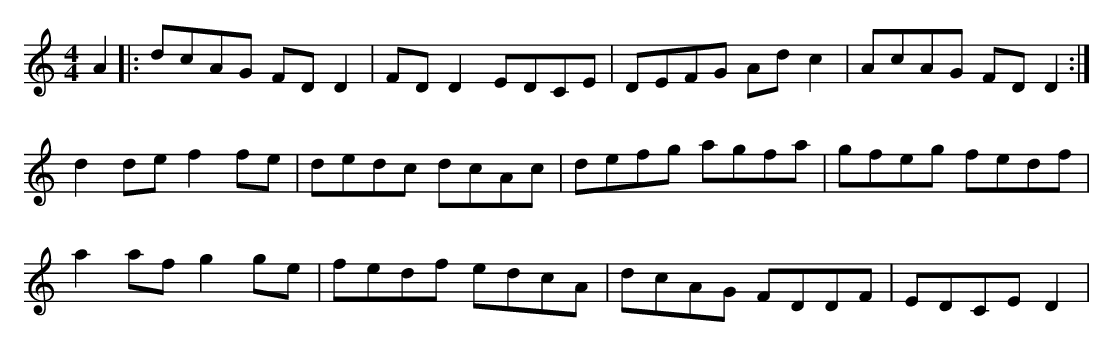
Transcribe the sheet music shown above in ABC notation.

X:1
M:4/4
K:Ddor
A2|:dcAG FDD2|FDD2 EDCE|DEFG Adc2|AcAG FDD2:|
d2de f2fe|dedc dcAc|defg agfa|gfeg fedf|
a2af g2ge|fedf edcA|dcAG FDDF|EDCE D2|
